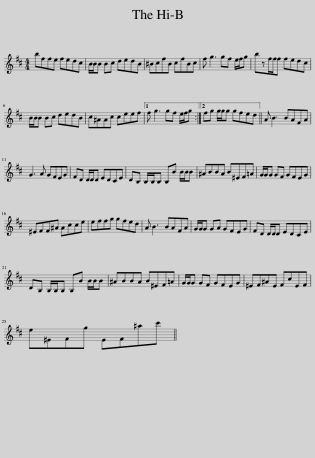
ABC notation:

X:1
L:1/8
M:4/4
I:linebreak $
K:Bmin
V:1 treble
V:1
 bffe fedc | B/B/B Bc dedB | ^BcfB cfBc | f g3 gf e/f/g | bzf/f/f fedc |$ %5
 B/B/B Bc dedB | c^AAc ceef |1 f g3 gf e/f/g :|2 fg g/g/g gfed || A B3 BAFA |$ %10
 G3 A GFEG | FD D/D/D EDCE | DB, B,/B,/B, B,B B/B/B | ^ABBA B^EF=A | G/G/G GF GFEG |$ %15
 ^EFF^A Acce | effg gfed | A B3 BAFA | G/G/G GA GFEG | FD D/D/D EDCE |$ %20
 DB, B,/B,/B, B,B B/B/B | ^ABBA B^EF=A | G/G/G GF GFEG | ^EF^AE FcEF |$ e^EFg EF^ac' || %25
